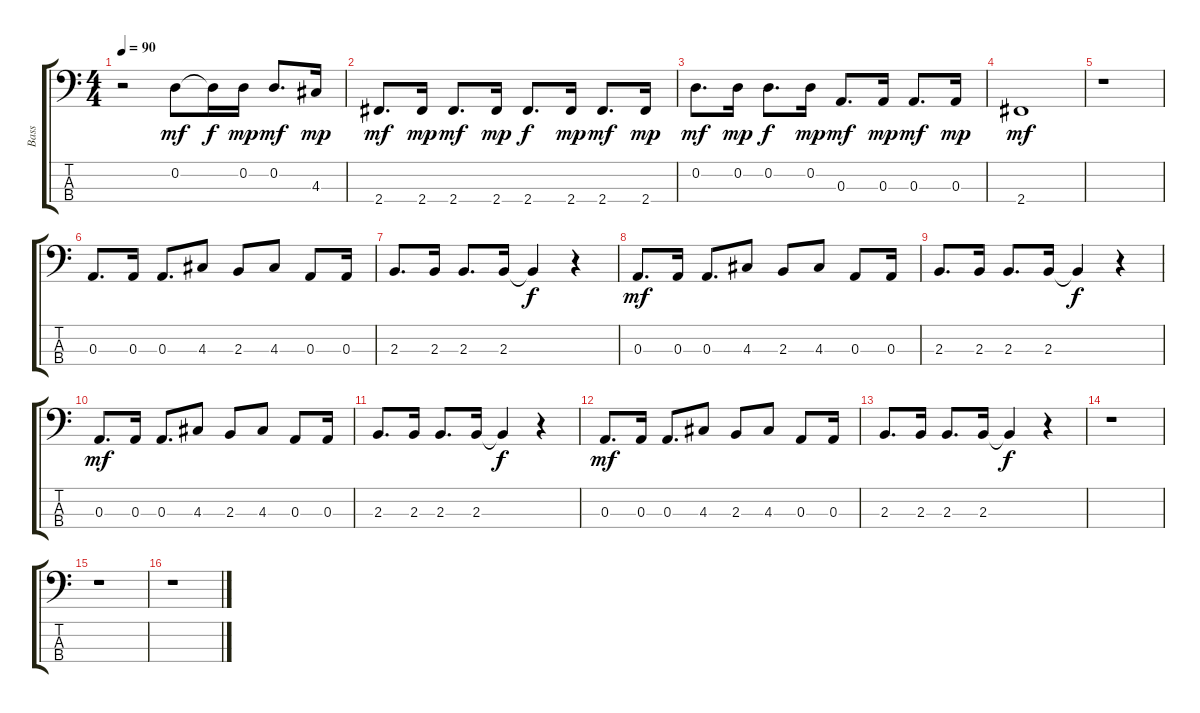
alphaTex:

\track ("Bass" "Bass") {instrument electricbassfinger}
\staff {score tabs}
\tuning (G2 D2 A1 E1) {hide}
\ts (4 4)
\tempo 90
\clef f4
\ks c
r.2{dy mf} 0.2.8 0.2{t}.16{dy f} 0.2.16{dy mp} 0.2.8{d dy mf} 4.3.16{dy mp} |
2.4.8{d dy mf} 2.4.16{dy mp} 2.4.8{d dy mf} 2.4.16{dy mp} 2.4.8{d dy f} 2.4.16{dy mp} 2.4.8{d dy mf} 2.4.16{dy mp} |
0.2.8{d dy mf} 0.2.16{dy mp} 0.2.8{d dy f} 0.2.16{dy mp} 0.3.8{d dy mf} 0.3.16{dy mp} 0.3.8{d dy mf} 0.3.16{dy mp} |
2.4.1{dy mf} |
r.1 |
0.3.8{d} 0.3.16 0.3.8{d} 4.3.8 2.3.8 4.3.8 0.3.8 0.3.16 |
2.3.8{d} 2.3.16 2.3.8{d} 2.3.16 2.3{t}.4{dy f} r.4 |
0.3.8{d dy mf} 0.3.16 0.3.8{d} 4.3.8 2.3.8 4.3.8 0.3.8 0.3.16 |
2.3.8{d} 2.3.16 2.3.8{d} 2.3.16 2.3{t}.4{dy f} r.4 |
0.3.8{d dy mf} 0.3.16 0.3.8{d} 4.3.8 2.3.8 4.3.8 0.3.8 0.3.16 |
2.3.8{d} 2.3.16 2.3.8{d} 2.3.16 2.3{t}.4{dy f} r.4 |
0.3.8{d dy mf} 0.3.16 0.3.8{d} 4.3.8 2.3.8 4.3.8 0.3.8 0.3.16 |
2.3.8{d} 2.3.16 2.3.8{d} 2.3.16 2.3{t}.4{dy f} r.4 |
r.1 |
r.1 |
r.1
